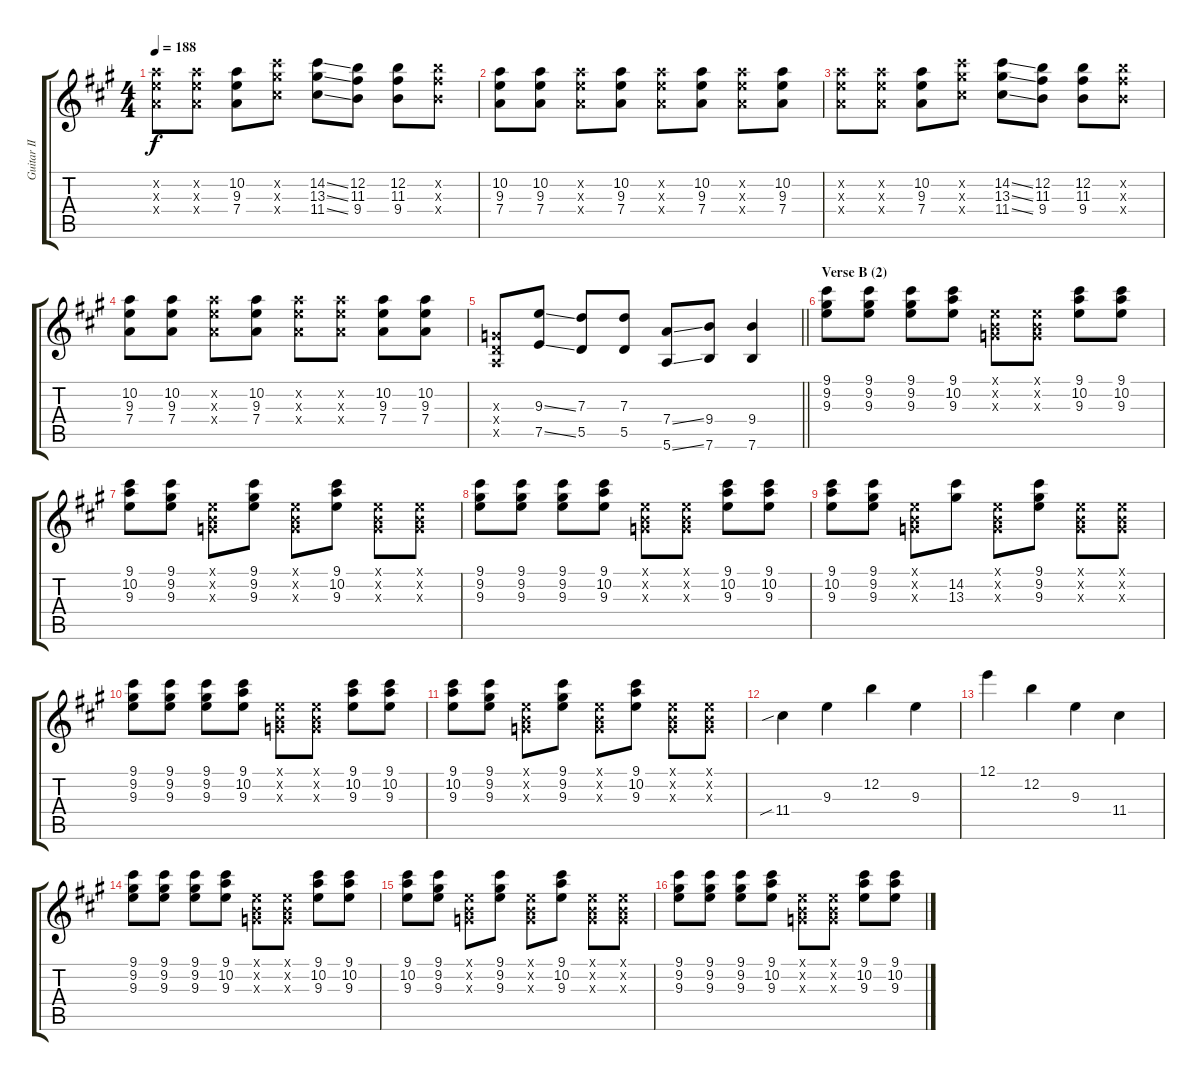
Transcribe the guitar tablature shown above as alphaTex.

\track ("Guitar II" "Guitar II") {instrument overdrivenguitar}
\staff {score tabs}
\tuning (E4 B3 G3 D3 A2 E2) {hide}
\ts (4 4)
\tempo 188
\clef g2
\ks a
(10.2{x} 9.3{x} 7.4{x}).8{dy f} (10.2{x} 9.3{x} 7.4{x}).8 (10.2 9.3 7.4).8 (14.2{x} 13.3{x} 11.4{x}).8 (14.2{ss} 13.3{ss} 11.4{ss}).8 (12.2 11.3 9.4).8 (12.2 11.3 9.4).8 (12.2{x} 11.3{x} 9.4{x}).8 |
(10.2 9.3 7.4).8 (10.2 9.3 7.4).8 (10.2{x} 9.3{x} 7.4{x}).8 (10.2 9.3 7.4).8 (10.2{x} 9.3{x} 7.4{x}).8 (10.2 9.3 7.4).8 (10.2{x} 9.3{x} 7.4{x}).8 (10.2 9.3 7.4).8 |
(10.2{x} 9.3{x} 7.4{x}).8 (10.2{x} 9.3{x} 7.4{x}).8 (10.2 9.3 7.4).8 (14.2{x} 13.3{x} 11.4{x}).8 (14.2{ss} 13.3{ss} 11.4{ss}).8 (12.2 11.3 9.4).8 (12.2 11.3 9.4).8 (12.2{x} 11.3{x} 9.4{x}).8 |
(10.2 9.3 7.4).8 (10.2 9.3 7.4).8 (10.2{x} 9.3{x} 7.4{x}).8 (10.2 9.3 7.4).8 (10.2{x} 9.3{x} 7.4{x}).8 (10.2{x} 9.3{x} 7.4{x}).8 (10.2 9.3 7.4).8 (10.2 9.3 7.4).8 |
\barLineRight lightlight
(0.3{x} 0.4{x} 0.5{x}).8 (9.3{ss} 7.5{ss}).8 (7.3 5.5).8 (7.3 5.5).8 (7.4{ss} 5.6{ss}).8 (9.4 7.6).8 (9.4 7.6).4 |
\section ("" "Verse B (2)")
(9.1 9.2 9.3).8 (9.1 9.2 9.3).8 (9.1 9.2 9.3).8 (9.1 10.2 9.3).8 (0.1{x} 0.2{x} 0.3{x}).8 (0.1{x} 0.2{x} 0.3{x}).8 (9.1 10.2 9.3).8 (9.1 10.2 9.3).8 |
(9.1 10.2 9.3).8 (9.1 9.2 9.3).8 (0.1{x} 0.2{x} 0.3{x}).8 (9.1 9.2 9.3).8 (0.1{x} 0.2{x} 0.3{x}).8 (9.1 10.2 9.3).8 (0.1{x} 0.2{x} 0.3{x}).8 (0.1{x} 0.2{x} 0.3{x}).8 |
(9.1 9.2 9.3).8 (9.1 9.2 9.3).8 (9.1 9.2 9.3).8 (9.1 10.2 9.3).8 (0.1{x} 0.2{x} 0.3{x}).8 (0.1{x} 0.2{x} 0.3{x}).8 (9.1 10.2 9.3).8 (9.1 10.2 9.3).8 |
(9.1 10.2 9.3).8 (9.1 9.2 9.3).8 (0.1{x} 0.2{x} 0.3{x}).8 (14.2 13.3).8 (0.1{x} 0.2{x} 0.3{x}).8 (9.1 9.2 9.3).8 (0.1{x} 0.2{x} 0.3{x}).8 (0.1{x} 0.2{x} 0.3{x}).8 |
(9.1 9.2 9.3).8 (9.1 9.2 9.3).8 (9.1 9.2 9.3).8 (9.1 10.2 9.3).8 (0.1{x} 0.2{x} 0.3{x}).8 (0.1{x} 0.2{x} 0.3{x}).8 (9.1 10.2 9.3).8 (9.1 10.2 9.3).8 |
(9.1 10.2 9.3).8 (9.1 9.2 9.3).8 (0.1{x} 0.2{x} 0.3{x}).8 (9.1 9.2 9.3).8 (0.1{x} 0.2{x} 0.3{x}).8 (9.1 10.2 9.3).8 (0.1{x} 0.2{x} 0.3{x}).8 (0.1{x} 0.2{x} 0.3{x}).8 |
11.4{sib}.4 9.3.4 12.2.4 9.3.4 |
12.1.4 12.2.4 9.3.4 11.4.4 |
(9.1 9.2 9.3).8 (9.1 9.2 9.3).8 (9.1 9.2 9.3).8 (9.1 10.2 9.3).8 (0.1{x} 0.2{x} 0.3{x}).8 (0.1{x} 0.2{x} 0.3{x}).8 (9.1 10.2 9.3).8 (9.1 10.2 9.3).8 |
(9.1 10.2 9.3).8 (9.1 9.2 9.3).8 (0.1{x} 0.2{x} 0.3{x}).8 (9.1 9.2 9.3).8 (0.1{x} 0.2{x} 0.3{x}).8 (9.1 10.2 9.3).8 (0.1{x} 0.2{x} 0.3{x}).8 (0.1{x} 0.2{x} 0.3{x}).8 |
(9.1 9.2 9.3).8 (9.1 9.2 9.3).8 (9.1 9.2 9.3).8 (9.1 10.2 9.3).8 (0.1{x} 0.2{x} 0.3{x}).8 (0.1{x} 0.2{x} 0.3{x}).8 (9.1 10.2 9.3).8 (9.1 10.2 9.3).8
